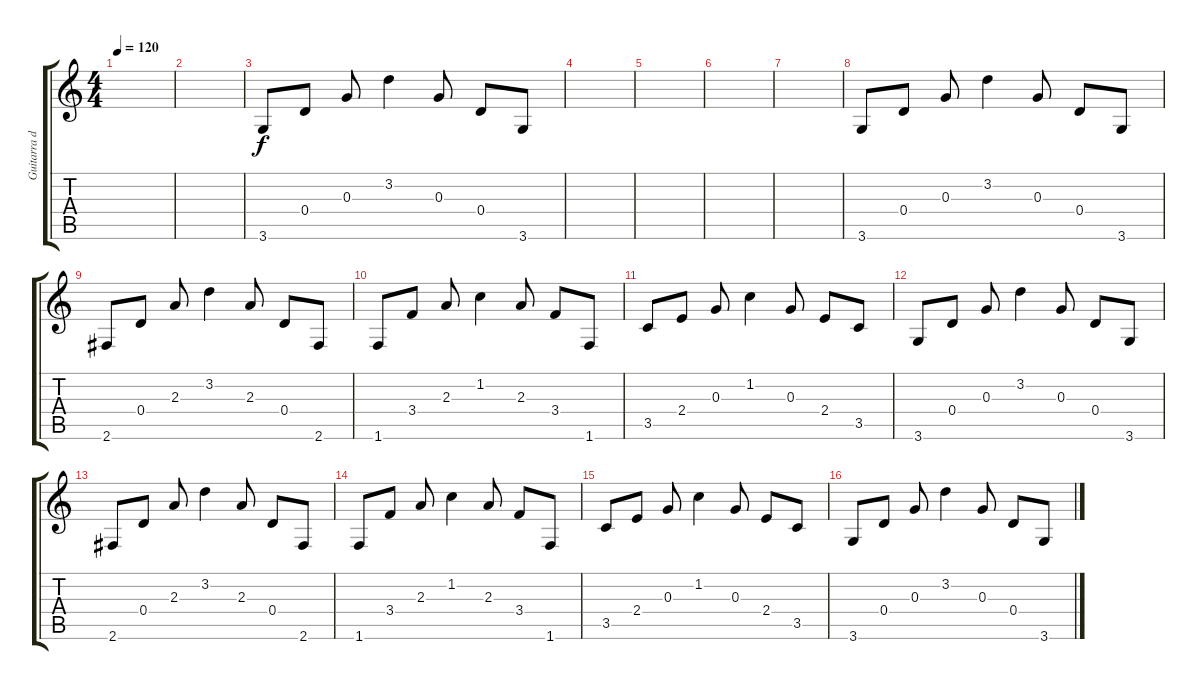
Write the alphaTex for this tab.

\track ("Guitarra dedilhado" "Guitarra d") {instrument electricguitarclean}
\staff {score tabs}
\tuning (E4 B3 G3 D3 A2 E2) {hide}
\ts (4 4)
\tempo 120
\clef g2
\ks c
|
|
3.6.8 0.4.8 0.3.8 3.2.4 0.3.8 0.4.8 3.6.8 |
|
|
|
|
3.6.8 0.4.8 0.3.8 3.2.4 0.3.8 0.4.8 3.6.8 |
2.6.8 0.4.8 2.3.8 3.2.4 2.3.8 0.4.8 2.6.8 |
1.6.8 3.4.8 2.3.8 1.2.4 2.3.8 3.4.8 1.6.8 |
3.5.8 2.4.8 0.3.8 1.2.4 0.3.8 2.4.8 3.5.8 |
3.6.8 0.4.8 0.3.8 3.2.4 0.3.8 0.4.8 3.6.8 |
2.6.8 0.4.8 2.3.8 3.2.4 2.3.8 0.4.8 2.6.8 |
1.6.8 3.4.8 2.3.8 1.2.4 2.3.8 3.4.8 1.6.8 |
3.5.8 2.4.8 0.3.8 1.2.4 0.3.8 2.4.8 3.5.8 |
3.6.8 0.4.8 0.3.8 3.2.4 0.3.8 0.4.8 3.6.8
